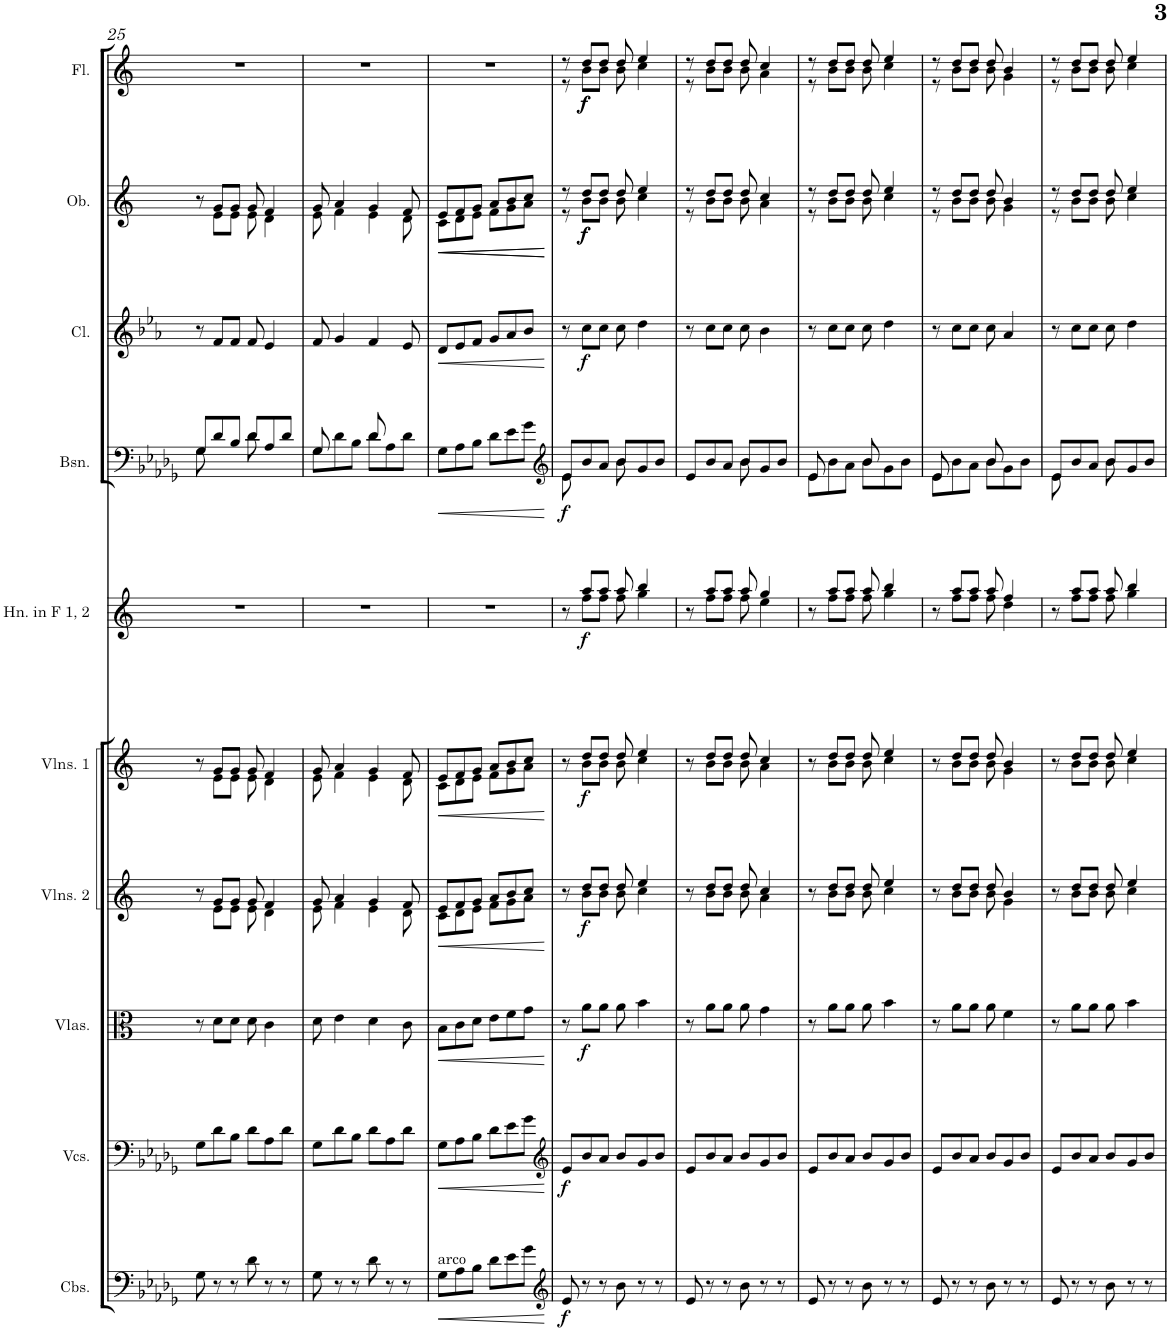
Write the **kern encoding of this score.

**kern	**dynam	**kern	**dynam	**kern	**dynam	**kern	**dynam	**kern	**dynam	**kern	**dynam	**kern	**dynam	**kern	**dynam	**kern	**dynam	**kern	**dynam
*part10	*part10	*part9	*part9	*part8	*part8	*part7	*part7	*part6	*part6	*part5	*part5	*part4	*part4	*part3	*part3	*part2	*part2	*part1	*part1
*staff10	*staff10	*staff9	*staff9	*staff8	*staff8	*staff7	*staff7	*staff6	*staff6	*staff5	*staff5	*staff4	*staff4	*staff3	*staff3	*staff2	*staff2	*staff1	*staff1
*I"Contrabasses	*	*I"Violoncellos	*	*I"Violas	*	*I"Violins 2	*	*I"Violins 1	*	*I"Horn in F 1, 2	*	*I"Bassoon	*	*I"2 Clarinets	*	*I"2 Oboes	*	*I"2 Flutes	*
*I'Cbs.	*	*I'Vcs.	*	*I'Vlas.	*	*I'Vlns. 2	*	*I'Vlns. 1	*	*I'Hn. in F 1, 2	*	*I'Bsn.	*	*I'Cl.	*	*I'Ob.	*	*I'Fl.	*
!!LO:PB:g=z
*clefF4	*	*clefF4	*	*clefC3	*	*clefG2	*	*clefG2	*	*clefG2	*	*clefF4	*	*clefG2	*	*clefG2	*	*clefG2	*
*Trd7c12	*	*	*	*	*	*	*	*	*	*Trd4c7	*	*	*	*Trd2c3	*	*	*	*	*
*k[b-e-a-d-g-]	*	*k[b-e-a-d-g-]	*	*k[]	*	*k[]	*	*k[]	*	*k[f#]	*	*k[b-e-a-d-g-]	*	*k[b-e-a-]	*	*k[]	*	*k[]	*
*M6/8	*	*M6/8	*	*M6/8	*	*M6/8	*	*M6/8	*	*M6/8	*	*M6/8	*	*M6/8	*	*M6/8	*	*M6/8	*
=25	=25	=25	=25	=25	=25	=25	=25	=25	=25	=25	=25	=25	=25	=25	=25	=25	=25	=25	=25
*	*	*	*	*	*	*^	*	*^	*	*	*	*^	*	*	*	*^	*	*	*
8G-\	.	8G-\L	.	8r	.	8r	8ryy	.	8r	8ryy	.	2.r	.	8G-/L	8G-\	.	8r	.	8r	8ryy	.	2.r	.
8r	.	8d-\	.	8d\L	.	8g/L	8e\L	.	8g/L	8e\L	.	.	.	8d-/	8ryy	.	8f/L	.	8g/L	8e\L	.	.	.
8r	.	8B-\J	.	8d\J	.	8g/J	8e\J	.	8g/J	8e\J	.	.	.	8B-/J	8ryy	.	8f/J	.	8g/J	8e\J	.	.	.
8d-\	.	8d-\L	.	8d\	.	8g/	8e\	.	8g/	8e\	.	.	.	8d-/L	8d-\	.	8f/	.	8g/	8e\	.	.	.
8r	.	8A-\	.	4c\	.	4f/	4d\	.	4f/	4d\	.	.	.	8A-/	8ryy	.	4e-/	.	4f/	4d\	.	.	.
8r	.	8d-\J	.	.	.	.	.	.	.	.	.	.	.	8d-/J	8ryy	.	.	.	.	.	.	.	.
=26	=26	=26	=26	=26	=26	=26	=26	=26	=26	=26	=26	=26	=26	=26	=26	=26	=26	=26	=26	=26	=26	=26	=26
8G-\	.	8G-\L	.	8d\	.	8g/	8e\	.	8g/	8e\	.	2.r	.	8G-/	8G-\L	.	8f/	.	8g/	8e\	.	2.r	.
8r	.	8d-\	.	4e\	.	4a/	4f\	.	4a/	4f\	.	.	.	8ryy	8d-\	.	4g/	.	4a/	4f\	.	.	.
8r	.	8B-\J	.	.	.	.	.	.	.	.	.	.	.	8ryy	8B-\J	.	.	.	.	.	.	.	.
8d-\	.	8d-\L	.	4d\	.	4g/	4e\	.	4g/	4e\	.	.	.	8d-/	8d-\L	.	4f/	.	4g/	4e\	.	.	.
8r	.	8A-\	.	.	.	.	.	.	.	.	.	.	.	8ryy	8A-\	.	.	.	.	.	.	.	.
8r	.	8d-\J	.	8c\	.	8f/	8d\	.	8f/	8d\	.	.	.	8ryy	8d-\J	.	8e-/	.	8f/	8d\	.	.	.
=27	=27	=27	=27	=27	=27	=27	=27	=27	=27	=27	=27	=27	=27	=27	=27	=27	=27	=27	=27	=27	=27	=27	=27
!LO:TX:a:t=arco	!	!	!	!	!	!	!	!	!	!	!	!	!	!	!	!	!	!	!	!	!	!	!
!	!LO:HP:b	!	!LO:HP:b	!	!LO:HP:b	!	!	!LO:HP:b	!	!	!LO:HP:b	!	!	!	!	!LO:HP:b	!	!LO:HP:b	!	!	!LO:HP:b	!	!
8G-\L	<	8G-\L	<	8B\L	<	8e/L	8c\L	<	8e/L	8c\L	<	2.r	.	2.ryy	8G-\L	<	8d/L	<	8e/L	8c\L	<	2.r	.
!	!	!	!	!	!	!	!	!	!	!	!	!	!	!	!	!	!	!	!	!	!LO:HP:b	!	!
8A-\	.	8A-\	.	8c\	.	8f/	8d\	.	8f/	8d\	.	.	.	.	8A-\	.	8e-/	.	8f/	8d\	<	.	.
8B-\J	.	8B-\J	.	8d\J	.	8g/J	8e\J	.	8g/J	8e\J	.	.	.	.	8B-\J	.	8f/J	.	8g/J	8e\J	.	.	.
8d-\L	.	8d-\L	.	8e\L	.	8a/L	8f\L	.	8a/L	8f\L	.	.	.	.	8d-\L	.	8g/L	.	8a/L	8f\L	.	.	.
8e-\	.	8e-\	.	8f\	.	8b/	8g\	.	8b/	8g\	.	.	.	.	8e-\	.	8a-/	.	8b/	8g\	.	.	.
8g-\J	.	8g-\J	.	8g\J	.	8cc/J	8a\J	.	8cc/J	8a\J	.	.	.	.	8g-\J	.	8b-/J	.	8cc/J	8a\J	.	.	.
*	*	*	*	*	*	*v	*v	*	*	*	*	*	*	*v	*v	*	*	*	*v	*v	*	*	*
*	*	*	*	*	*	*	*	*v	*v	*	*	*	*	*	*	*	*	*	*	*
.	[	.	[	.	[	.	[	.	[	.	.	.	[	.	[	.	[ [	.	.
=28	=28	=28	=28	=28	=28	=28	=28	=28	=28	=28	=28	=28	=28	=28	=28	=28	=28	=28	=28
*clefG2	*	*clefG2	*	*	*	*	*	*	*	*	*	*clefG2	*	*	*	*	*	*	*
*	*	*	*	*	*	*^	*	*^	*	*^	*	*^	*	*	*	*^	*	*^	*
!	!LO:DY:b	!	!LO:DY:b	!	!	!	!	!	!	!	!	!	!	!	!	!	!LO:DY:b	!	!	!	!	!	!	!	!
8e-/	f	8e-/L	f	8r	.	8r	8ryy	.	8r	8ryy	.	8r	8ryy	.	8e-/L	8e-\	f	8r	.	8r	8r	.	8r	8r	.
!	!	!	!	!	!LO:DY:b	!	!	!LO:DY:b	!	!	!LO:DY:b	!	!	!LO:DY:b	!	!	!	!	!LO:DY:b	!	!	!LO:DY:b	!	!	!
!	!	!	!	!	!	!	!	!	!	!	!	!	!	!	!	!	!	!	!	!	!	!LO:DY:n=1:b	!	!	!LO:DY:b
!	!	!	!	!	!	!	!	!	!	!	!	!	!	!	!	!	!	!	!	!	!	!	!	!	!LO:DY:n=1:b
8r	.	8b-/	.	8a\L	f	8dd/L	8b\L	f	8dd/L	8b\L	f	8aa/L	8ff#\L	f	8b-/	8ryy	.	8cc\L	f	8dd/L	8b\L	f f	8dd/L	8b\L	f f
8r	.	8a-/J	.	8a\J	.	8dd/J	8b\J	.	8dd/J	8b\J	.	8aa/J	8ff#\J	.	8a-/J	8ryy	.	8cc\J	.	8dd/J	8b\J	.	8dd/J	8b\J	.
8b-\	.	8b-/L	.	8a\	.	8dd/	8b\	.	8dd/	8b\	.	8aa/	8ff#\	.	8b-/L	8b-\	.	8cc\	.	8dd/	8b\	.	8dd/	8b\	.
8r	.	8g-/	.	4b\	.	4ee/	4cc\	.	4ee/	4cc\	.	4bb/	4gg\	.	8g-/	8ryy	.	4dd\	.	4ee/	4cc\	.	4ee/	4cc\	.
8r	.	8b-/J	.	.	.	.	.	.	.	.	.	.	.	.	8b-/J	8ryy	.	.	.	.	.	.	.	.	.
=29	=29	=29	=29	=29	=29	=29	=29	=29	=29	=29	=29	=29	=29	=29	=29	=29	=29	=29	=29	=29	=29	=29	=29	=29	=29
8e-/	.	8e-/L	.	8r	.	8r	8ryy	.	8r	8ryy	.	8r	8ryy	.	8e-/L	8ryy	.	8r	.	8r	8r	.	8r	8r	.
8r	.	8b-/	.	8a\L	.	8dd/L	8b\L	.	8dd/L	8b\L	.	8aa/L	8ff#\L	.	8b-/	8ryy	.	8cc\L	.	8dd/L	8b\L	.	8dd/L	8b\L	.
8r	.	8a-/J	.	8a\J	.	8dd/J	8b\J	.	8dd/J	8b\J	.	8aa/J	8ff#\J	.	8a-/J	8ryy	.	8cc\J	.	8dd/J	8b\J	.	8dd/J	8b\J	.
8b-\	.	8b-/L	.	8a\	.	8dd/	8b\	.	8dd/	8b\	.	8aa/	8ff#\	.	8b-/L	8b-\	.	8cc\	.	8dd/	8b\	.	8dd/	8b\	.
8r	.	8g-/	.	4g\	.	4cc/	4a\	.	4cc/	4a\	.	4gg/	4ee\	.	8g-/	8ryy	.	4b-\	.	4cc/	4a\	.	4cc/	4a\	.
8r	.	8b-/J	.	.	.	.	.	.	.	.	.	.	.	.	8b-/J	8ryy	.	.	.	.	.	.	.	.	.
=30	=30	=30	=30	=30	=30	=30	=30	=30	=30	=30	=30	=30	=30	=30	=30	=30	=30	=30	=30	=30	=30	=30	=30	=30	=30
8e-/	.	8e-/L	.	8r	.	8r	8ryy	.	8r	8ryy	.	8r	8ryy	.	8e-/	8e-\L	.	8r	.	8r	8r	.	8r	8r	.
8r	.	8b-/	.	8a\L	.	8dd/L	8b\L	.	8dd/L	8b\L	.	8aa/L	8ff#\L	.	8ryy	8b-\	.	8cc\L	.	8dd/L	8b\L	.	8dd/L	8b\L	.
8r	.	8a-/J	.	8a\J	.	8dd/J	8b\J	.	8dd/J	8b\J	.	8aa/J	8ff#\J	.	8ryy	8a-\J	.	8cc\J	.	8dd/J	8b\J	.	8dd/J	8b\J	.
8b-\	.	8b-/L	.	8a\	.	8dd/	8b\	.	8dd/	8b\	.	8aa/	8ff#\	.	8b-/	8b-\L	.	8cc\	.	8dd/	8b\	.	8dd/	8b\	.
8r	.	8g-/	.	4b\	.	4ee/	4cc\	.	4ee/	4cc\	.	4bb/	4gg\	.	8ryy	8g-\	.	4dd\	.	4ee/	4cc\	.	4ee/	4cc\	.
8r	.	8b-/J	.	.	.	.	.	.	.	.	.	.	.	.	8ryy	8b-\J	.	.	.	.	.	.	.	.	.
=31	=31	=31	=31	=31	=31	=31	=31	=31	=31	=31	=31	=31	=31	=31	=31	=31	=31	=31	=31	=31	=31	=31	=31	=31	=31
8e-/	.	8e-/L	.	8r	.	8r	8ryy	.	8r	8ryy	.	8r	8ryy	.	8e-/	8e-\L	.	8r	.	8r	8r	.	8r	8r	.
8r	.	8b-/	.	8a\L	.	8dd/L	8b\L	.	8dd/L	8b\L	.	8aa/L	8ff#\L	.	8ryy	8b-\	.	8cc\L	.	8dd/L	8b\L	.	8dd/L	8b\L	.
8r	.	8a-/J	.	8a\J	.	8dd/J	8b\J	.	8dd/J	8b\J	.	8aa/J	8ff#\J	.	8ryy	8a-\J	.	8cc\J	.	8dd/J	8b\J	.	8dd/J	8b\J	.
8b-\	.	8b-/L	.	8a\	.	8dd/	8b\	.	8dd/	8b\	.	8aa/	8ff#\	.	8b-/	8b-\L	.	8cc\	.	8dd/	8b\	.	8dd/	8b\	.
8r	.	8g-/	.	4f\	.	4b/	4g\	.	4b/	4g\	.	4ff#/	4dd\	.	8ryy	8g-\	.	4a-/	.	4b/	4g\	.	4b/	4g\	.
8r	.	8b-/J	.	.	.	.	.	.	.	.	.	.	.	.	8ryy	8b-\J	.	.	.	.	.	.	.	.	.
=32	=32	=32	=32	=32	=32	=32	=32	=32	=32	=32	=32	=32	=32	=32	=32	=32	=32	=32	=32	=32	=32	=32	=32	=32	=32
8e-/	.	8e-/L	.	8r	.	8r	8ryy	.	8r	8ryy	.	8r	8ryy	.	8e-/L	8e-\	.	8r	.	8r	8r	.	8r	8r	.
8r	.	8b-/	.	8a\L	.	8dd/L	8b\L	.	8dd/L	8b\L	.	8aa/L	8ff#\L	.	8b-/	8ryy	.	8cc\L	.	8dd/L	8b\L	.	8dd/L	8b\L	.
8r	.	8a-/J	.	8a\J	.	8dd/J	8b\J	.	8dd/J	8b\J	.	8aa/J	8ff#\J	.	8a-/J	8ryy	.	8cc\J	.	8dd/J	8b\J	.	8dd/J	8b\J	.
8b-\	.	8b-/L	.	8a\	.	8dd/	8b\	.	8dd/	8b\	.	8aa/	8ff#\	.	8b-/L	8b-\	.	8cc\	.	8dd/	8b\	.	8dd/	8b\	.
8r	.	8g-/	.	4b\	.	4ee/	4cc\	.	4ee/	4cc\	.	4bb/	4gg\	.	8g-/	8ryy	.	4dd\	.	4ee/	4cc\	.	4ee/	4cc\	.
8r	.	8b-/J	.	.	.	.	.	.	.	.	.	.	.	.	8b-/J	8ryy	.	.	.	.	.	.	.	.	.
*	*	*	*	*	*	*v	*v	*	*	*	*	*v	*v	*	*v	*v	*	*	*	*v	*v	*	*v	*v	*
*	*	*	*	*	*	*	*	*v	*v	*	*	*	*	*	*	*	*	*	*	*
=	=	=	=	=	=	=	=	=	=	=	=	=	=	=	=	=	=	=	=
*-	*-	*-	*-	*-	*-	*-	*-	*-	*-	*-	*-	*-	*-	*-	*-	*-	*-	*-	*-
